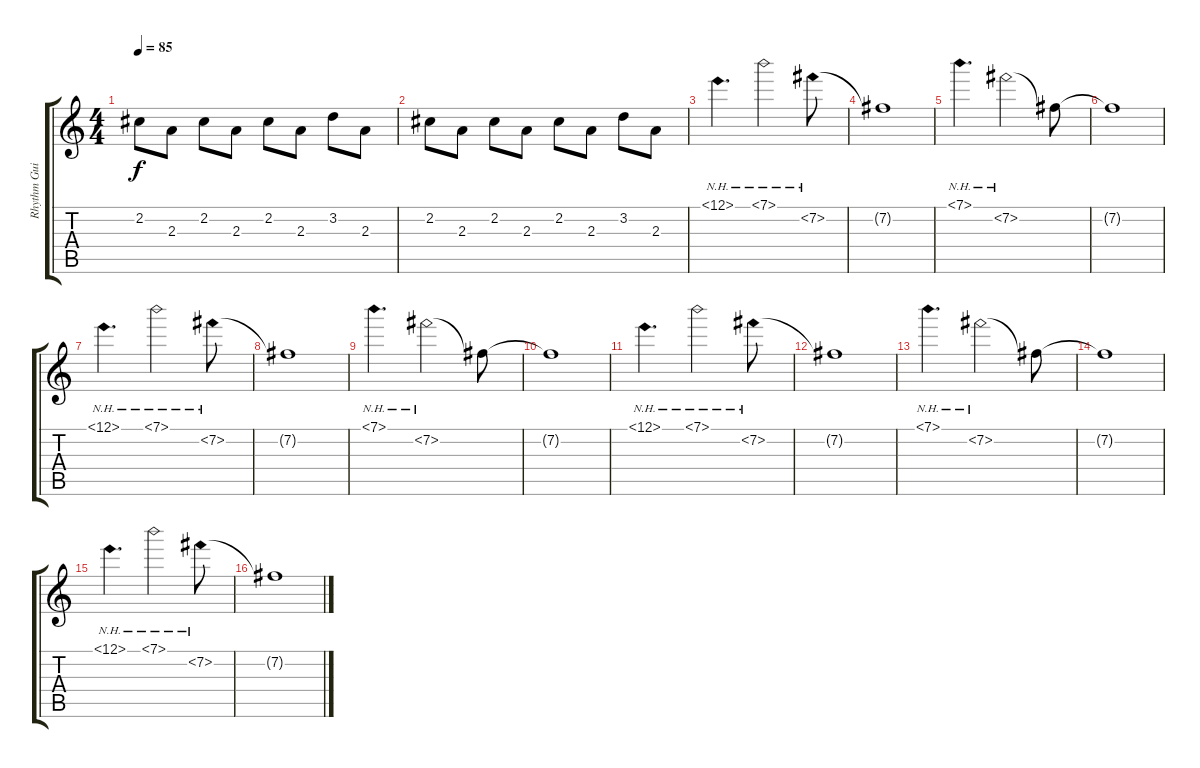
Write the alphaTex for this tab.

\track ("Rhythm Guitar - Max Helyer" "Rhythm Gui") {instrument distortionguitar}
\staff {score tabs}
\tuning (E4 B3 G3 D3 A2 D2) {hide}
\ts (4 4)
\tempo 85
\clef g2
\ks c
2.2.8{dy f} 2.3.8 2.2.8 2.3.8 2.2.8 2.3.8 3.2.8 2.3.8 |
2.2.8 2.3.8 2.2.8 2.3.8 2.2.8 2.3.8 3.2.8 2.3.8 |
12.1{nh}.4{d} 7.1{nh}.2 7.2{nh}.8 |
7.2{t}.1 |
7.1{nh}.4{d} 7.2{nh}.2 7.2{t}.8 |
7.2{t}.1 |
12.1{nh}.4{d} 7.1{nh}.2 7.2{nh}.8 |
7.2{t}.1 |
7.1{nh}.4{d} 7.2{nh}.2 7.2{t}.8 |
7.2{t}.1 |
12.1{nh}.4{d} 7.1{nh}.2 7.2{nh}.8 |
7.2{t}.1 |
7.1{nh}.4{d} 7.2{nh}.2 7.2{t}.8 |
7.2{t}.1 |
12.1{nh}.4{d} 7.1{nh}.2 7.2{nh}.8 |
7.2{t}.1
